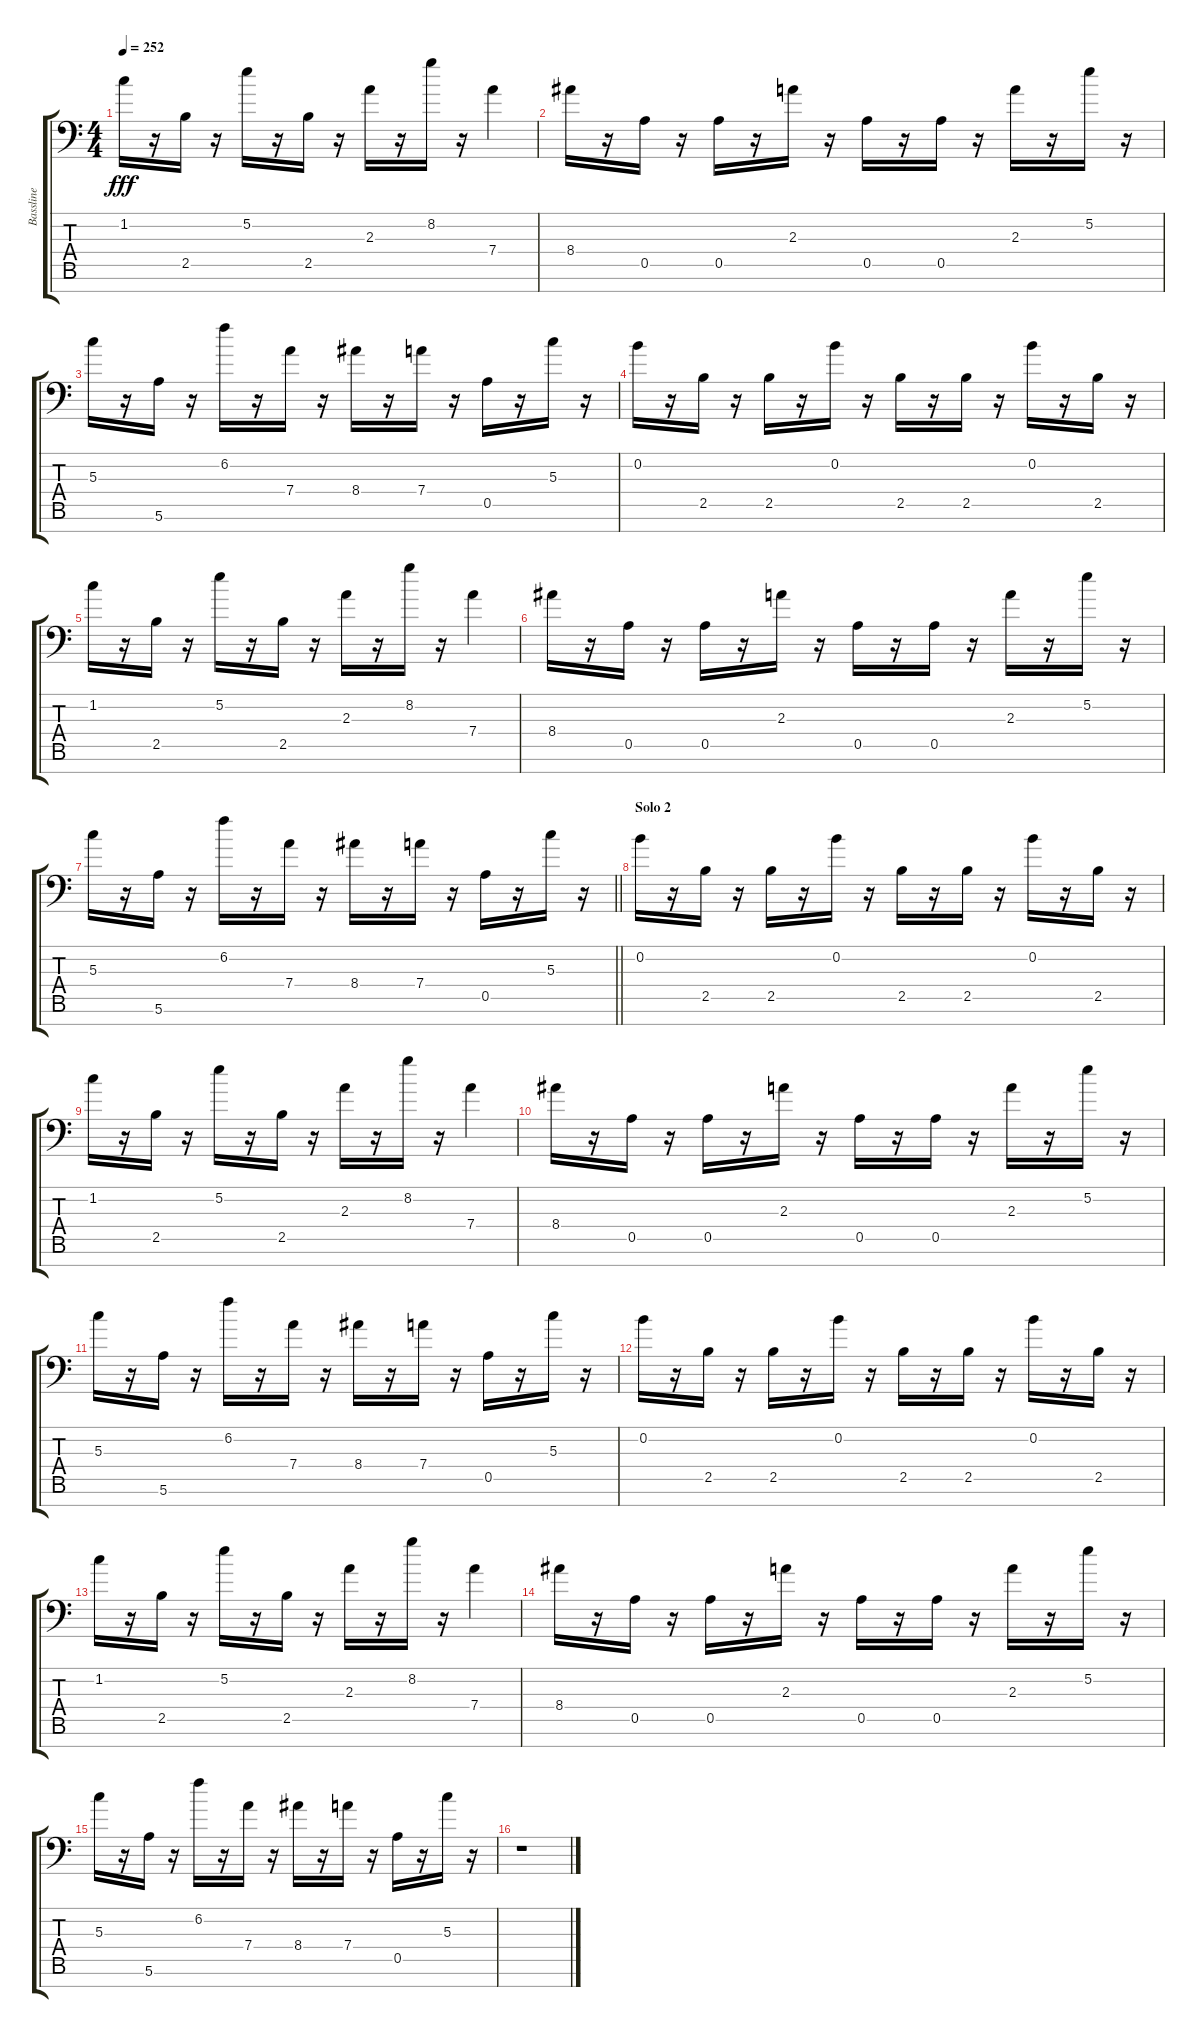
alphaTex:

\track ("Bassline" "Bassline") {instrument synthbass1}
\staff {score tabs}
\tuning (E5 B3 G3 D3 A2 E2 C-1) {hide}
\ts (4 4)
\tempo 252
\clef f4
\ks c
1.2.16{dy fff} r.16 2.5.16 r.16 5.2.16 r.16 2.5.16 r.16 2.3.16 r.16 8.2.16 r.16 7.4.4 |
8.4.16 r.16 0.5.16 r.16 0.5.16 r.16 2.3.16 r.16 0.5.16 r.16 0.5.16 r.16 2.3.16 r.16 5.2.16 r.16 |
5.3.16 r.16 5.6.16 r.16 6.2.16 r.16 7.4.16 r.16 8.4.16 r.16 7.4.16 r.16 0.5.16 r.16 5.3.16 r.16 |
0.2.16 r.16 2.5.16 r.16 2.5.16 r.16 0.2.16 r.16 2.5.16 r.16 2.5.16 r.16 0.2.16 r.16 2.5.16 r.16 |
1.2.16 r.16 2.5.16 r.16 5.2.16 r.16 2.5.16 r.16 2.3.16 r.16 8.2.16 r.16 7.4.4 |
8.4.16 r.16 0.5.16 r.16 0.5.16 r.16 2.3.16 r.16 0.5.16 r.16 0.5.16 r.16 2.3.16 r.16 5.2.16 r.16 |
\barLineRight lightlight
5.3.16 r.16 5.6.16 r.16 6.2.16 r.16 7.4.16 r.16 8.4.16 r.16 7.4.16 r.16 0.5.16 r.16 5.3.16 r.16 |
\section ("" "Solo 2")
0.2.16 r.16 2.5.16 r.16 2.5.16 r.16 0.2.16 r.16 2.5.16 r.16 2.5.16 r.16 0.2.16 r.16 2.5.16 r.16 |
1.2.16 r.16 2.5.16 r.16 5.2.16 r.16 2.5.16 r.16 2.3.16 r.16 8.2.16 r.16 7.4.4 |
8.4.16 r.16 0.5.16 r.16 0.5.16 r.16 2.3.16 r.16 0.5.16 r.16 0.5.16 r.16 2.3.16 r.16 5.2.16 r.16 |
5.3.16 r.16 5.6.16 r.16 6.2.16 r.16 7.4.16 r.16 8.4.16 r.16 7.4.16 r.16 0.5.16 r.16 5.3.16 r.16 |
0.2.16 r.16 2.5.16 r.16 2.5.16 r.16 0.2.16 r.16 2.5.16 r.16 2.5.16 r.16 0.2.16 r.16 2.5.16 r.16 |
1.2.16 r.16 2.5.16 r.16 5.2.16 r.16 2.5.16 r.16 2.3.16 r.16 8.2.16 r.16 7.4.4 |
8.4.16 r.16 0.5.16 r.16 0.5.16 r.16 2.3.16 r.16 0.5.16 r.16 0.5.16 r.16 2.3.16 r.16 5.2.16 r.16 |
5.3.16 r.16 5.6.16 r.16 6.2.16 r.16 7.4.16 r.16 8.4.16 r.16 7.4.16 r.16 0.5.16 r.16 5.3.16 r.16 |
r.1
